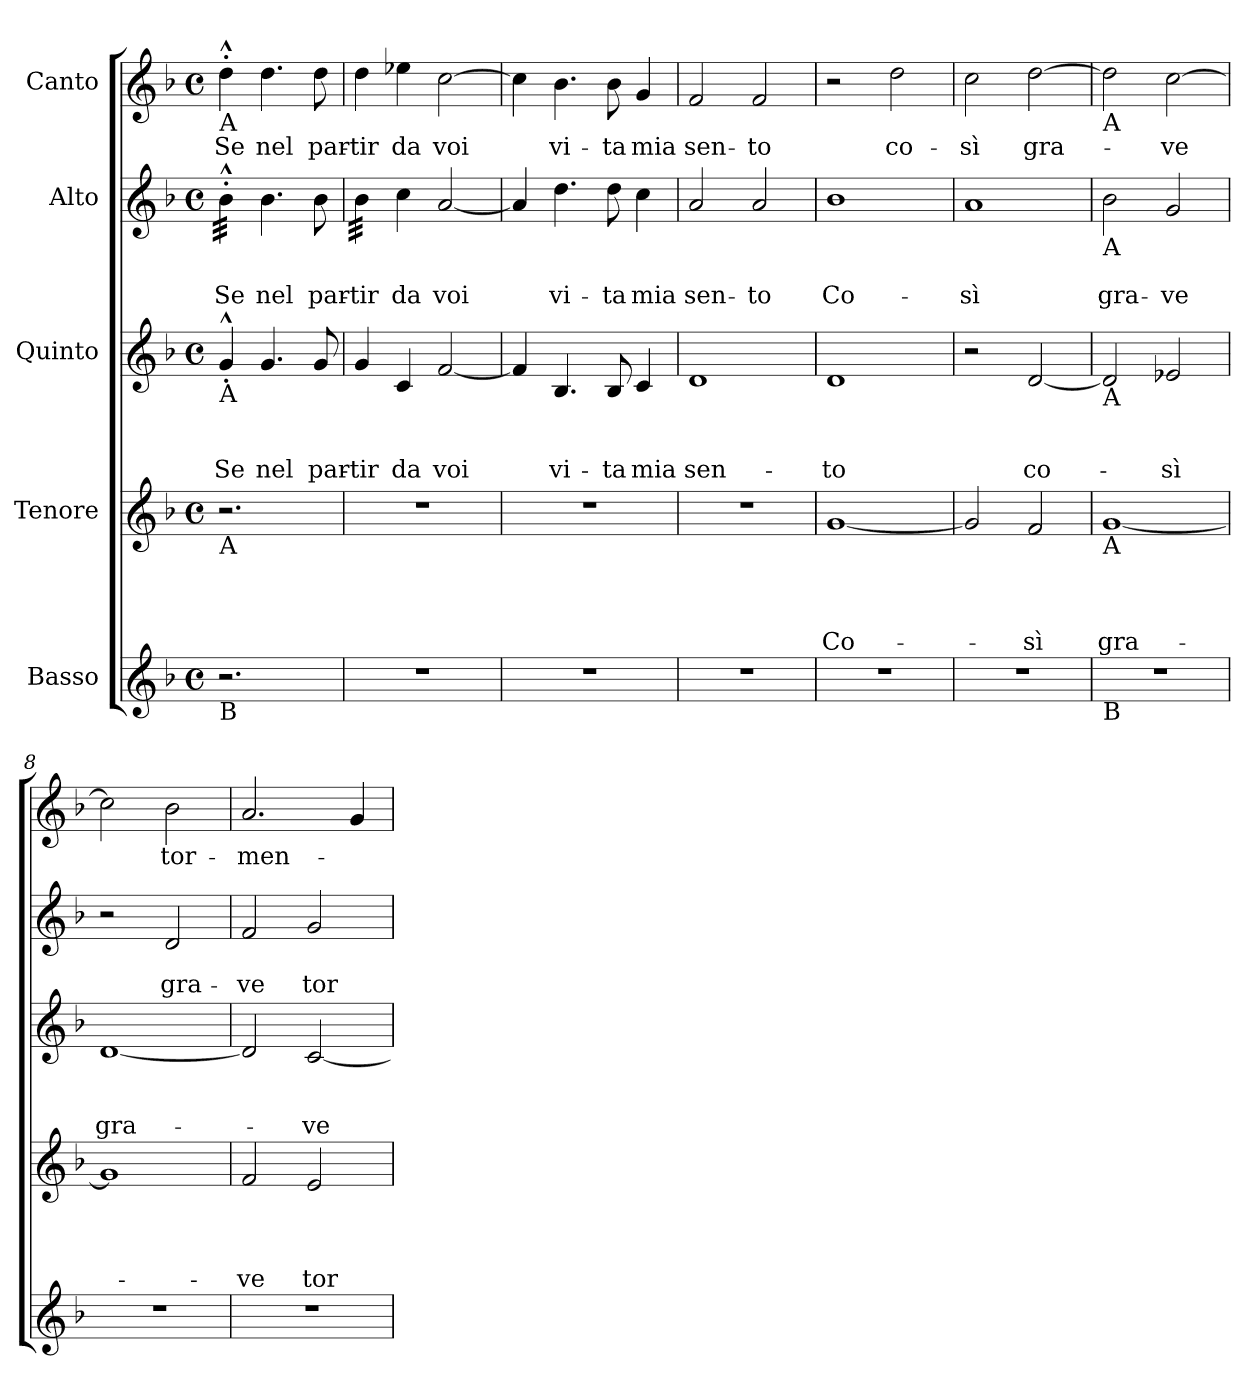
**kern	**kern	**text	**text	**text	**text	**kern	**text	**text	**text	**kern	**text	**text	**kern	**text
*part5	*part4	*part4	*part4	*part4	*part4	*part3	*part3	*part3	*part3	*part2	*part2	*part2	*part1	*part1
*staff5	*staff4	*staff4	*staff4	*staff4	*staff4	*staff3	*staff3	*staff3	*staff3	*staff2	*staff2	*staff2	*staff1	*staff1
*I"Basso	*I"Tenore	*	*	*	*	*I"Quinto	*	*	*	*I"Alto	*	*	*I"Canto	*
*clefG2	*clefG2	*	*	*	*	*clefG2	*	*	*	*clefG2	*	*	*clefG2	*
*k[b-]	*k[b-]	*	*	*	*	*k[b-]	*	*	*	*k[b-]	*	*	*k[b-]	*
*F:	*F:	*	*	*	*	*F:	*	*	*	*F:	*	*	*F:	*
*M4/4	*M4/4	*	*	*	*	*M4/4	*	*	*	*M4/4	*	*	*M4/4	*
*met(c)	*met(c)	*	*	*	*	*met(c)	*	*	*	*met(c)	*	*	*met(c)	*
=1	=1	=1	=1	=1	=1	=1	=1	=1	=1	=1	=1	=1	=1	=1
!	!	!	!	!	!	!	!	!	!	!	!	!	!LO:TX:b:t=A	!
!	!	!	!	!	!	!	!	!	!	!LO:TX:b:t=A	!	!	!	!
!	!	!	!	!	!	!LO:TX:b:t=A	!	!	!	!	!	!	!	!
!	!LO:TX:b:t=A	!	!	!	!	!	!	!	!	!	!	!	!	!
!LO:TX:b:t=B	!	!	!	!	!	!	!	!	!	!	!	!	!	!
!	!	!	!	!	!	!	!	!	!LO:LY:b	!	!	!LO:LY:b	!	!LO:LY:b
*	*	*	*	*	*	*	*	*	*	*tremolo	*	*	*	*
2.r	2.r	.	.	.	.	4g^^<'</	.	.	Se	32b-^^>'>\LLL	.	Se	4dd^^>'>\	Se
.	.	.	.	.	.	.	.	.	.	32b-^^>'>\	.	.	.	.
.	.	.	.	.	.	.	.	.	.	32b-^^>'>\	.	.	.	.
.	.	.	.	.	.	.	.	.	.	32b-^^>'>\	.	.	.	.
.	.	.	.	.	.	.	.	.	.	32b-^^>'>\	.	.	.	.
.	.	.	.	.	.	.	.	.	.	32b-^^>'>\	.	.	.	.
.	.	.	.	.	.	.	.	.	.	32b-^^>'>\	.	.	.	.
.	.	.	.	.	.	.	.	.	.	32b-^^>'>\JJJ	.	.	.	.
*	*	*	*	*	*	*	*	*	*	*Xtremolo	*	*	*	*
!	!	!	!	!	!	!	!	!	!LO:LY:b	!	!	!LO:LY:b	!	!LO:LY:b
.	.	.	.	.	.	4.g/	.	.	nel	4.b-\	.	nel	4.dd\	nel
!	!	!	!	!	!	!	!	!	!LO:LY:b	!	!	!LO:LY:b	!	!LO:LY:b
.	.	.	.	.	.	8g/	.	.	par-	8b-\	.	par-	8dd\	par-
=2	=2	=2	=2	=2	=2	=2	=2	=2	=2	=2	=2	=2	=2	=2
!	!	!	!	!	!	!	!	!	!LO:LY:b	!	!	!LO:LY:b	!	!LO:LY:b
*	*	*	*	*	*	*	*	*	*	*tremolo	*	*	*	*
1r	1r	.	.	.	.	4g/	.	.	-tir	32b-\LLL	.	-tir	4dd\	-tir
.	.	.	.	.	.	.	.	.	.	32b-\	.	.	.	.
.	.	.	.	.	.	.	.	.	.	32b-\	.	.	.	.
.	.	.	.	.	.	.	.	.	.	32b-\	.	.	.	.
.	.	.	.	.	.	.	.	.	.	32b-\	.	.	.	.
.	.	.	.	.	.	.	.	.	.	32b-\	.	.	.	.
.	.	.	.	.	.	.	.	.	.	32b-\	.	.	.	.
.	.	.	.	.	.	.	.	.	.	32b-\JJJ	.	.	.	.
*	*	*	*	*	*	*	*	*	*	*Xtremolo	*	*	*	*
!	!	!	!	!	!	!	!	!	!LO:LY:b	!	!	!LO:LY:b	!	!LO:LY:b
.	.	.	.	.	.	4c/	.	.	da	4cc\	.	da	4ee-X\	da
!	!	!	!	!	!	!	!	!	!LO:LY:b	!	!	!LO:LY:b	!	!LO:LY:b
.	.	.	.	.	.	[<2f/	.	.	voi	[<2a/	.	voi	[>2cc\	voi
=3	=3	=3	=3	=3	=3	=3	=3	=3	=3	=3	=3	=3	=3	=3
1r	1r	.	.	.	.	4f/]	.	.	.	4a/]	.	.	4cc\]	.
!	!	!	!	!	!	!	!	!	!LO:LY:b	!	!	!LO:LY:b	!	!LO:LY:b
.	.	.	.	.	.	4.B-/	.	.	vi-	4.dd\	.	vi-	4.b-\	vi-
!	!	!	!	!	!	!	!	!	!LO:LY:b	!	!	!LO:LY:b	!	!LO:LY:b
.	.	.	.	.	.	8B-/	.	.	-ta	8dd\	.	-ta	8b-\	-ta
!	!	!	!	!	!	!	!	!	!LO:LY:b	!	!	!LO:LY:b	!	!LO:LY:b
.	.	.	.	.	.	4c/	.	.	mia	4cc\	.	mia	4g/	mia
=4	=4	=4	=4	=4	=4	=4	=4	=4	=4	=4	=4	=4	=4	=4
!	!	!	!	!	!	!	!	!	!LO:LY:b	!	!	!LO:LY:b	!	!LO:LY:b
1r	1r	.	.	.	.	1d	.	.	sen-	2a/	.	sen-	2f/	sen-
!	!	!	!	!	!	!	!	!	!	!	!	!LO:LY:b	!	!LO:LY:b
.	.	.	.	.	.	.	.	.	.	2a/	.	-to	2f/	-to
=5	=5	=5	=5	=5	=5	=5	=5	=5	=5	=5	=5	=5	=5	=5
!	!	!	!	!	!LO:LY:b	!	!	!	!LO:LY:b	!	!	!LO:LY:b	!	!
1r	[<1g	.	.	.	Co-	1d	.	.	-to	1b-	.	Co-	2r	.
!	!	!	!	!	!	!	!	!	!	!	!	!	!	!LO:LY:b
.	.	.	.	.	.	.	.	.	.	.	.	.	2dd\	co-
=6	=6	=6	=6	=6	=6	=6	=6	=6	=6	=6	=6	=6	=6	=6
!	!	!	!	!	!	!	!	!	!	!	!	!LO:LY:b	!	!LO:LY:b
1r	2g/]	.	.	.	.	2r	.	.	.	1a	.	-sì	2cc\	-sì
!	!	!	!	!	!LO:LY:b	!	!	!	!LO:LY:b	!	!	!	!	!LO:LY:b
.	2f/	.	.	.	-sì	[<2d/	.	.	co-	.	.	.	[<2dd\	gra-
!!LO:LB:g=z
=7	=7	=7	=7	=7	=7	=7	=7	=7	=7	=7	=7	=7	=7	=7
!	!	!	!	!	!	!	!	!	!	!	!	!	!LO:TX:b:t=A	!
!	!	!	!	!	!	!	!	!	!	!LO:TX:b:t=A	!	!	!	!
!	!	!	!	!	!	!LO:TX:b:t=A	!	!	!	!	!	!	!	!
!	!LO:TX:b:t=A	!	!	!	!	!	!	!	!	!	!	!	!	!
!LO:TX:b:t=B	!	!	!	!	!	!	!	!	!	!	!	!	!	!
!	!	!	!	!	!LO:LY:b	!	!	!	!	!	!	!LO:LY:b	!	!
1r	[<1g	.	.	.	gra-	2d/]	.	.	.	2b-\	.	gra-	2dd\]	.
!	!	!	!	!	!	!	!	!	!LO:LY:b	!	!	!LO:LY:b	!	!LO:LY:b
.	.	.	.	.	.	2e-X/	.	.	-sì	2g/	.	-ve	[>2cc\	-ve
=8	=8	=8	=8	=8	=8	=8	=8	=8	=8	=8	=8	=8	=8	=8
!	!	!	!	!	!	!	!	!	!LO:LY:b	!	!	!	!	!
1r	1g]	.	.	.	.	[<1d	.	.	gra-	2r	.	.	2cc\]	.
!	!	!	!	!	!	!	!	!	!	!	!	!LO:LY:b	!	!LO:LY:b
.	.	.	.	.	.	.	.	.	.	2d/	.	gra-	2b-\	tor-
=9	=9	=9	=9	=9	=9	=9	=9	=9	=9	=9	=9	=9	=9	=9
!	!	!	!	!	!LO:LY:b	!	!	!	!	!	!	!LO:LY:b	!	!LO:LY:b
1r	2f/	.	.	.	-ve	2d/]	.	.	.	2f/	.	-ve	2.a/	-men-
!	!	!	!	!	!LO:LY:b	!	!	!	!LO:LY:b	!	!	!LO:LY:b	!	!
.	2e/	.	.	.	tor-	[<2c/	.	.	-ve	2g/	.	tor-	.	.
.	.	.	.	.	.	.	.	.	.	.	.	.	4g/	.
=	=	=	=	=	=	=	=	=	=	=	=	=	=	=
*-	*-	*-	*-	*-	*-	*-	*-	*-	*-	*-	*-	*-	*-	*-
